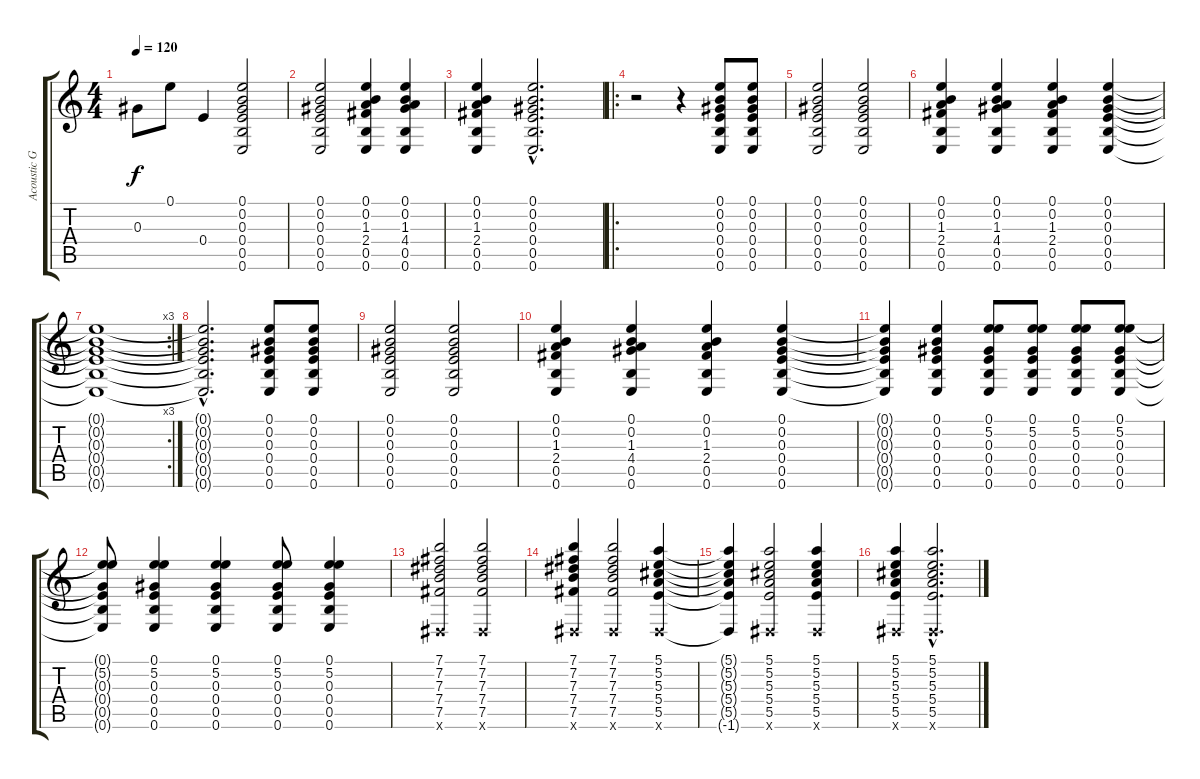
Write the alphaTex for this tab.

\track ("Acoustic Guitar" "Acoustic G") {instrument acousticguitarsteel}
\staff {score tabs}
\tuning (E4 B3 Ab3 E3 B2 E2) {hide}
\ts (4 4)
\tempo 120
\clef g2
\ks c
0.3.8{dy f} 0.1.8 0.4.4 (0.1 0.2 0.3 0.4 0.5 0.6).2 |
(0.1 0.2 0.3 0.4 0.5 0.6).2 (0.1 0.2 1.3 2.4 0.5 0.6).4 (0.1 0.2 1.3 4.4 0.5 0.6).4 |
(0.1 0.2 1.3 2.4 0.5 0.6).4 (0.1{hac} 0.2{hac} 0.3{hac} 0.4{hac} 0.5{hac} 0.6{hac}).2{d} |
\ro
r.2 r.4 (0.1 0.2 0.3 0.4 0.5 0.6).8 (0.1 0.2 0.3 0.4 0.5 0.6).8 |
(0.1 0.2 0.3 0.4 0.5 0.6).2 (0.1 0.2 0.3 0.4 0.5 0.6).2 |
(0.1 0.2 1.3 2.4 0.5 0.6).4 (0.1 0.2 1.3 4.4 0.5 0.6).4 (0.1 0.2 1.3 2.4 0.5 0.6).4 (0.1 0.2 0.3 0.4 0.5 0.6).4 |
\rc 3
(0.1{t} 0.2{t} 0.3{t} 0.4{t} 0.5{t} 0.6{t}).1 |
(0.1{hac t} 0.2{hac t} 0.3{hac t} 0.4{hac t} 0.5{hac t} 0.6{hac t}).2{d} (0.1 0.2 0.3 0.4 0.5 0.6).8 (0.1 0.2 0.3 0.4 0.5 0.6).8 |
(0.1 0.2 0.3 0.4 0.5 0.6).2 (0.1 0.2 0.3 0.4 0.5 0.6).2 |
(0.1 0.2 1.3 2.4 0.5 0.6).4 (0.1 0.2 1.3 4.4 0.5 0.6).4 (0.1 0.2 1.3 2.4 0.5 0.6).4 (0.1 0.2 0.3 0.4 0.5 0.6).4 |
(0.1{t} 0.2{t} 0.3{t} 0.4{t} 0.5{t} 0.6{t}).4 (0.1 0.2 0.3 0.4 0.5 0.6).4 (0.1 5.2 0.3 0.4 0.5 0.6).8 (0.1 5.2 0.3 0.4 0.5 0.6).8 (0.1 5.2 0.3 0.4 0.5 0.6).8 (0.1 5.2 0.3 0.4 0.5 0.6).8 |
(0.1{t} 5.2{t} 0.3{t} 0.4{t} 0.5{t} 0.6{t}).8 (0.1 5.2 0.3 0.4 0.5 0.6).4 (0.1 5.2 0.3 0.4 0.5 0.6).4 (0.1 5.2 0.3 0.4 0.5 0.6).8 (0.1 5.2 0.3 0.4 0.5 0.6).4 |
(7.1 7.2 7.3 7.4 7.5 -1.6{x}).2 (7.1 7.2 7.3 7.4 7.5 -1.6{x}).2 |
(7.1 7.2 7.3 7.4 7.5 -1.6{x}).4 (7.1 7.2 7.3 7.4 7.5 -1.6{x}).2 (5.1 5.2 5.3 5.4 5.5 -1.6{x}).4 |
(5.1{t} 5.2{t} 5.3{t} 5.4{t} 5.5{t} -1.6{t}).4 (5.1 5.2 5.3 5.4 5.5 -1.6{x}).2 (5.1 5.2 5.3 5.4 5.5 -1.6{x}).4 |
(5.1 5.2 5.3 5.4 5.5 -1.6{x}).4 (5.1{hac} 5.2{hac} 5.3{hac} 5.4{hac} 5.5{hac} -1.6{hac x}).2{d}
